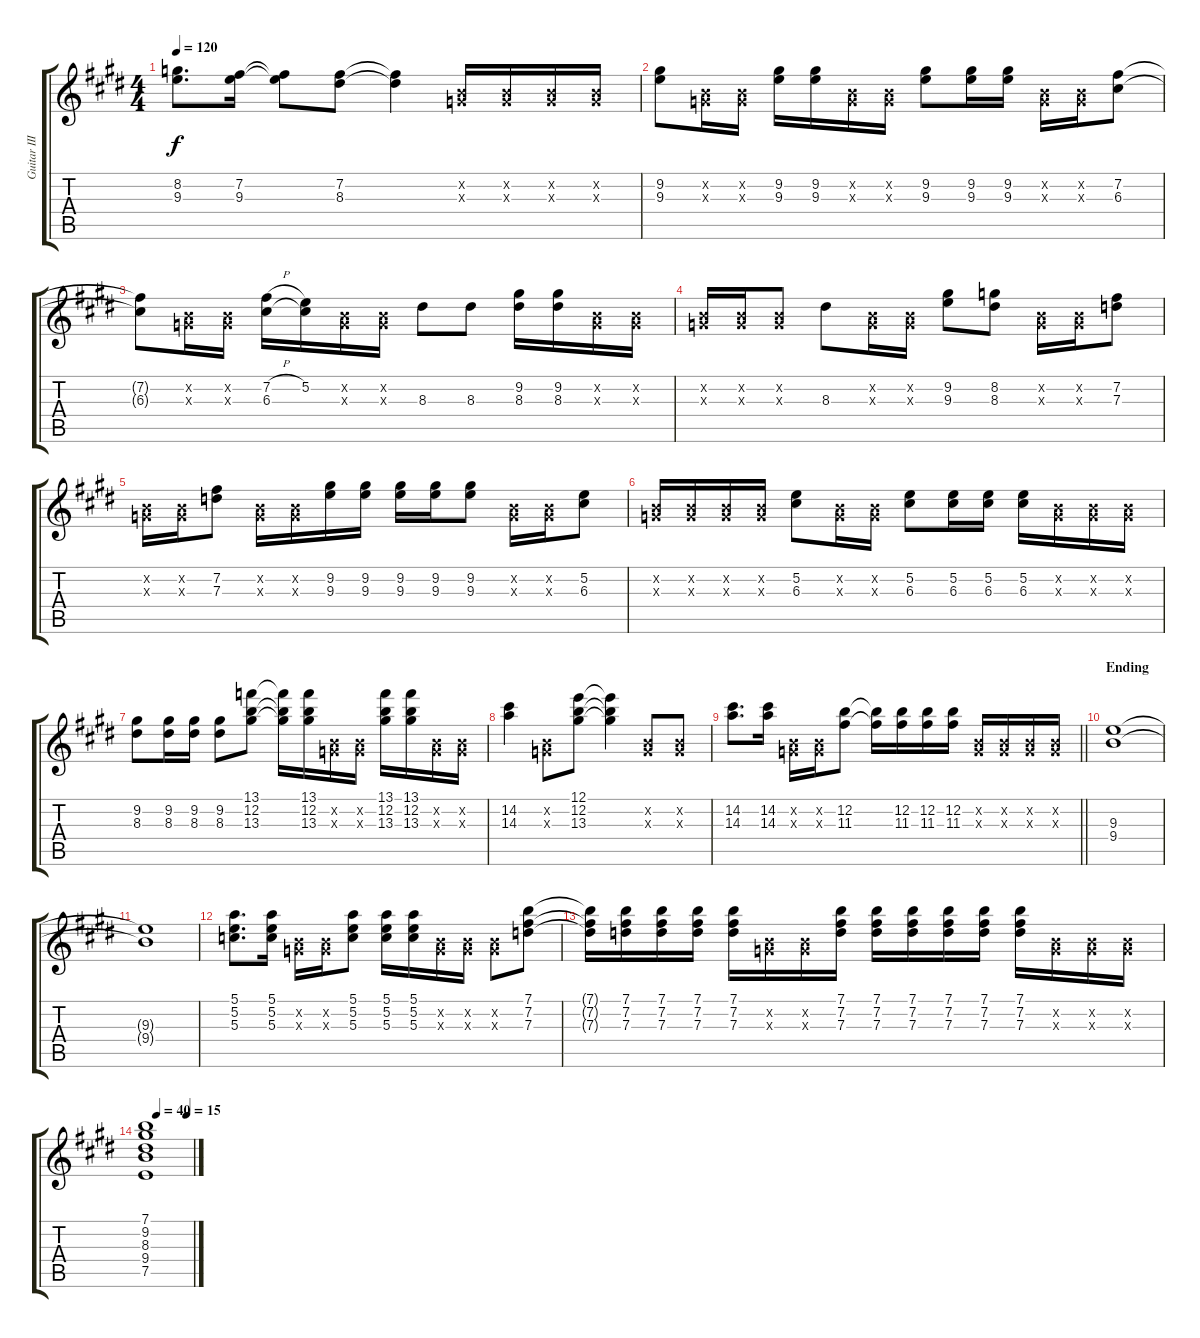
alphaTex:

\track ("Guitar III (Nakano Azusa)" "Guitar III") {instrument electricguitarclean}
\staff {score tabs}
\tuning (E4 B3 G3 D3 A2 E2) {hide}
\ts (4 4)
\tempo 120
\clef g2
\ks e
(8.2 9.3).8{d dy f} (7.2 9.3).16 (7.2{t} 9.3{t}).8 (7.2 8.3).8 (7.2{t} 8.3{t}).4 (0.2{x} 0.3{x}).16 (0.2{x} 0.3{x}).16 (0.2{x} 0.3{x}).16 (0.2{x} 0.3{x}).16 |
(9.2 9.3).8 (0.2{x} 0.3{x}).16 (0.2{x} 0.3{x}).16 (9.2 9.3).16 (9.2 9.3).16 (0.2{x} 0.3{x}).16 (0.2{x} 0.3{x}).16 (9.2 9.3).8 (9.2 9.3).16 (9.2 9.3).16 (0.2{x} 0.3{x}).16 (0.2{x} 0.3{x}).16 (7.2 6.3).8 |
(7.2{t} 6.3{t}).8 (0.2{x} 0.3{x}).16 (0.2{x} 0.3{x}).16 (7.2{h} 6.3).16 (5.2 6.3{t}).16 (0.2{x} 0.3{x}).16 (0.2{x} 0.3{x}).16 8.3.8 8.3.8 (9.2 8.3).16 (9.2 8.3).16 (0.2{x} 0.3{x}).16 (0.2{x} 0.3{x}).16 |
(0.2{x} 0.3{x}).16 (0.2{x} 0.3{x}).16 (0.2{x} 0.3{x}).8 8.3.8 (0.2{x} 0.3{x}).16 (0.2{x} 0.3{x}).16 (9.2 9.3).8 (8.2 8.3).8 (0.2{x} 0.3{x}).16 (0.2{x} 0.3{x}).16 (7.2 7.3).8 |
(0.2{x} 0.3{x}).16 (0.2{x} 0.3{x}).16 (7.2 7.3).8 (0.2{x} 0.3{x}).16 (0.2{x} 0.3{x}).16 (9.2 9.3).16 (9.2 9.3).16 (9.2 9.3).16 (9.2 9.3).16 (9.2 9.3).8 (0.2{x} 0.3{x}).16 (0.2{x} 0.3{x}).16 (5.2 6.3).8 |
(0.2{x} 0.3{x}).16 (0.2{x} 0.3{x}).16 (0.2{x} 0.3{x}).16 (0.2{x} 0.3{x}).16 (5.2 6.3).8 (0.2{x} 0.3{x}).16 (0.2{x} 0.3{x}).16 (5.2 6.3).8 (5.2 6.3).16 (5.2 6.3).16 (5.2 6.3).16 (0.2{x} 0.3{x}).16 (0.2{x} 0.3{x}).16 (0.2{x} 0.3{x}).16 |
(9.2 8.3).8 (9.2 8.3).16 (9.2 8.3).16 (9.2 8.3).8 (13.1 12.2 13.3).8 (13.1{t} 12.2{t} 13.3{t}).16 (13.1 12.2 13.3).16 (0.2{x} 0.3{x}).16 (0.2{x} 0.3{x}).16 (13.1 12.2 13.3).16 (13.1 12.2 13.3).16 (0.2{x} 0.3{x}).16 (0.2{x} 0.3{x}).16 |
(14.2 14.3).4 (0.2{x} 0.3{x}).8 (12.1 12.2 13.3).8 (12.1{t} 12.2{t} 13.3{t}).4 (0.2{x} 0.3{x}).8 (0.2{x} 0.3{x}).8 |
\barLineRight lightlight
(14.2 14.3).8{d} (14.2 14.3).16 (0.2{x} 0.3{x}).16 (0.2{x} 0.3{x}).16 (12.2 11.3).8 (12.2{t} 11.3{t}).16 (12.2 11.3).16 (12.2 11.3).16 (12.2 11.3).16 (0.2{x} 0.3{x}).16 (0.2{x} 0.3{x}).16 (0.2{x} 0.3{x}).16 (0.2{x} 0.3{x}).16 |
\section ("" "Ending")
(9.3 9.4).1 |
(9.3{t} 9.4{t}).1 |
(5.1 5.2 5.3).8{d} (5.1 5.2 5.3).16 (0.2{x} 0.3{x}).16 (0.2{x} 0.3{x}).16 (5.1 5.2 5.3).8 (5.1 5.2 5.3).16 (5.1 5.2 5.3).16 (0.2{x} 0.3{x}).16 (0.2{x} 0.3{x}).16 (0.2{x} 0.3{x}).8 (7.1 7.2 7.3).8 |
(7.1{t} 7.2{t} 7.3{t}).16 (7.1 7.2 7.3).16 (7.1 7.2 7.3).16 (7.1 7.2 7.3).16 (7.1 7.2 7.3).16 (0.2{x} 0.3{x}).16 (0.2{x} 0.3{x}).16 (7.1 7.2 7.3).16 (7.1 7.2 7.3).16 (7.1 7.2 7.3).16 (7.1 7.2 7.3).16 (7.1 7.2 7.3).16 (7.1 7.2 7.3).16 (0.2{x} 0.3{x}).16 (0.2{x} 0.3{x}).16 (0.2{x} 0.3{x}).16 |
\tempo (40 0.25)
\tempo (15 0.875)
(7.1 9.2 8.3 9.4 7.5).1
